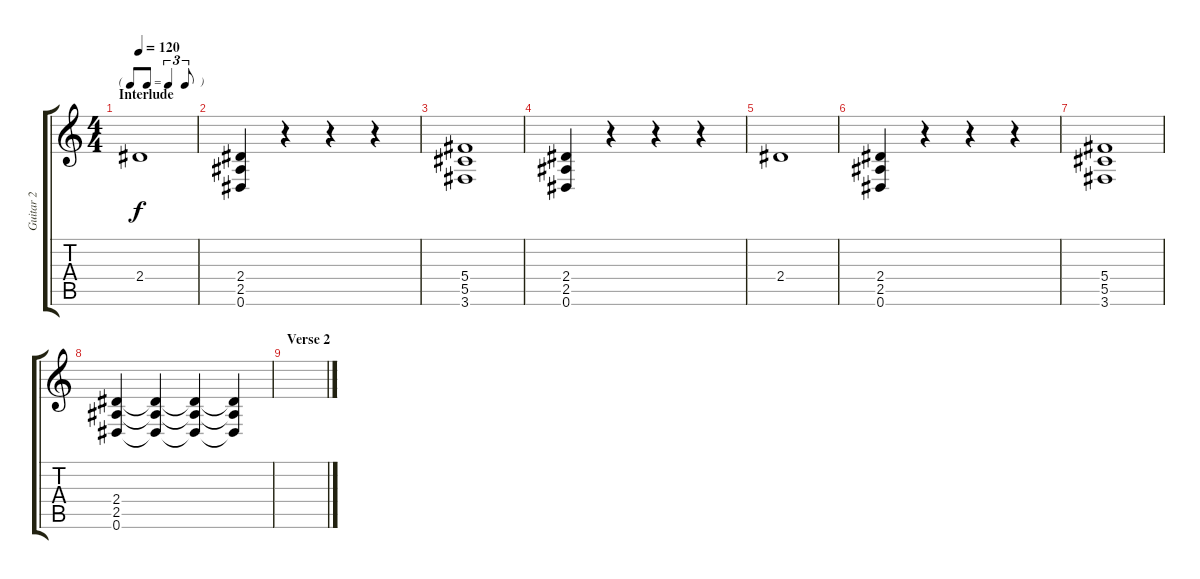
\track ("Guitar 2" "Guitar 2") {instrument distortionguitar}
\staff {score tabs}
\tuning (Eb4 Bb3 Gb3 Db3 Ab2 Eb2) {hide}
\ts (4 4)
\tf triplet8th
\section ("" "Interlude")
\tempo 120
\clef g2
\ks c
2.4.1{dy f} |
(2.4 2.5 0.6).4 r.4 r.4 r.4 |
(5.4 5.5 3.6).1 |
(2.4 2.5 0.6).4 r.4 r.4 r.4 |
2.4.1 |
(2.4 2.5 0.6).4 r.4 r.4 r.4 |
(5.4 5.5 3.6).1 |
(2.4 2.5 0.6).4 (2.4{t} 2.5{t} 0.6{t}).4 (2.4{t} 2.5{t} 0.6{t}).4 (2.4{t} 2.5{t} 0.6{t}).4 |
\section ("" "Verse 2")
